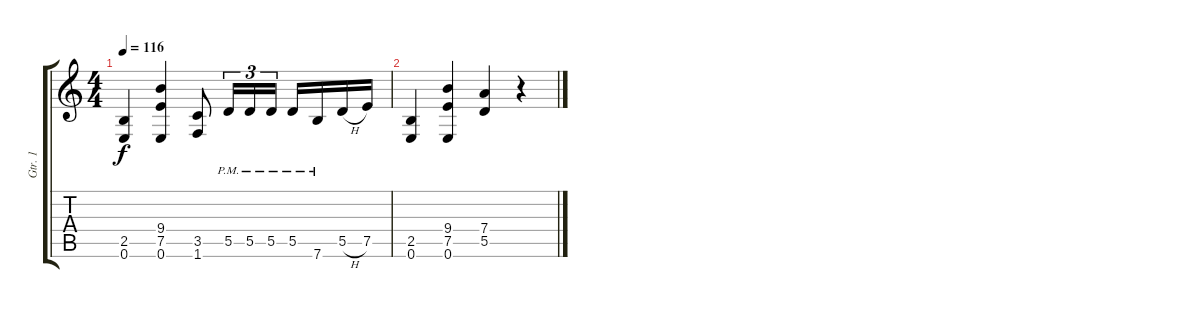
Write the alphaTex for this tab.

\track ("Gtr. 1" "Gtr. 1") {instrument distortionguitar}
\staff {score tabs}
\tuning (E4 B3 G3 D3 A2 E2) {hide}
\ts (4 4)
\tempo 116
\clef g2
\ks c
(2.5 0.6).4{dy f} (9.4 7.5 0.6).4 (3.5 1.6).8 5.5{pm}.16{tu (3 2)} 5.5{pm}.16{tu (3 2)} 5.5{pm}.16{tu (3 2)} 5.5{pm}.16 7.6{pm}.16 5.5{h}.16 7.5.16 |
(2.5 0.6).4 (9.4 7.5 0.6).4 (7.4 5.5).4 r.4
